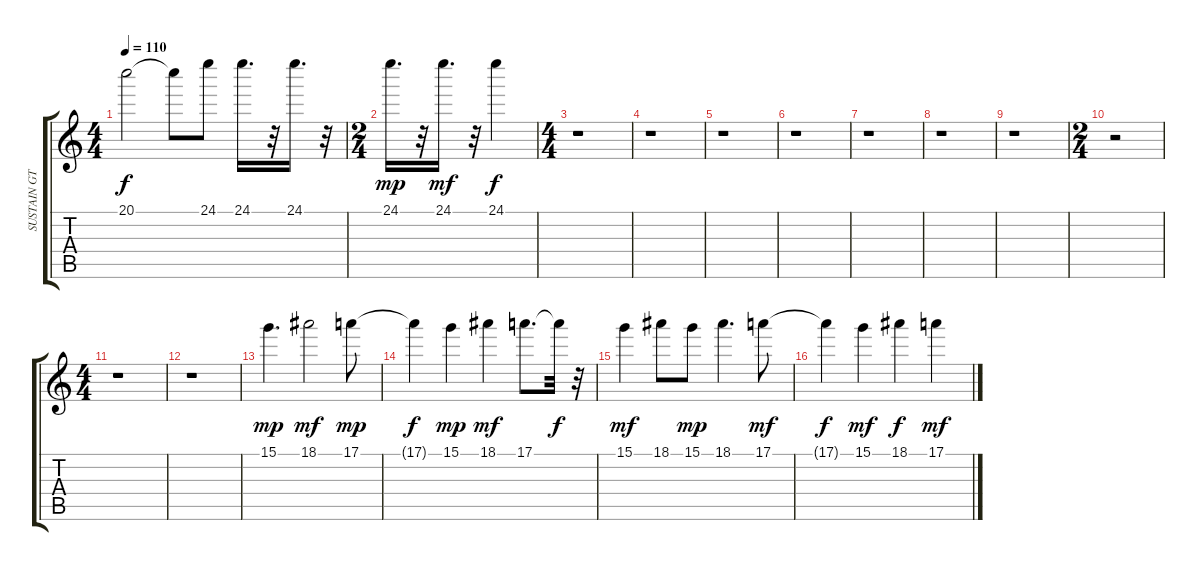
\track ("SUSTAIN GTR." "SUSTAIN GT") {solo instrument electricguitarjazz}
\staff {score tabs}
\tuning (E4 B3 G3 D3 A2 E2) {hide}
\ts (4 4)
\tempo 110
\clef g2
\ks c
20.1{t}.2{dy f} 20.1{t}.8 24.1.8 24.1.16{d} r.32 24.1.16{d} r.32 |
\ts (2 4)
24.1.16{d dy mp} r.32 24.1.16{d dy mf} r.32 24.1.4{dy f} |
\ts (4 4)
r.1 |
r.1 |
r.1 |
r.1 |
r.1 |
r.1 |
r.1 |
\ts (2 4)
r.2 |
\ts (4 4)
r.1 |
r.1 |
15.1.4{d dy mp} 18.1.2{dy mf} 17.1.8{dy mp} |
17.1{t}.4{dy f} 15.1.4{dy mp} 18.1.4{dy mf} 17.1.8{d} 17.1{t}.32{dy f} r.32 |
15.1.4{dy mf} 18.1.8 15.1.8{dy mp} 18.1.4{d} 17.1.8{dy mf} |
17.1{t}.4{dy f} 15.1.4{dy mf} 18.1.4{dy f} 17.1.4{dy mf}
